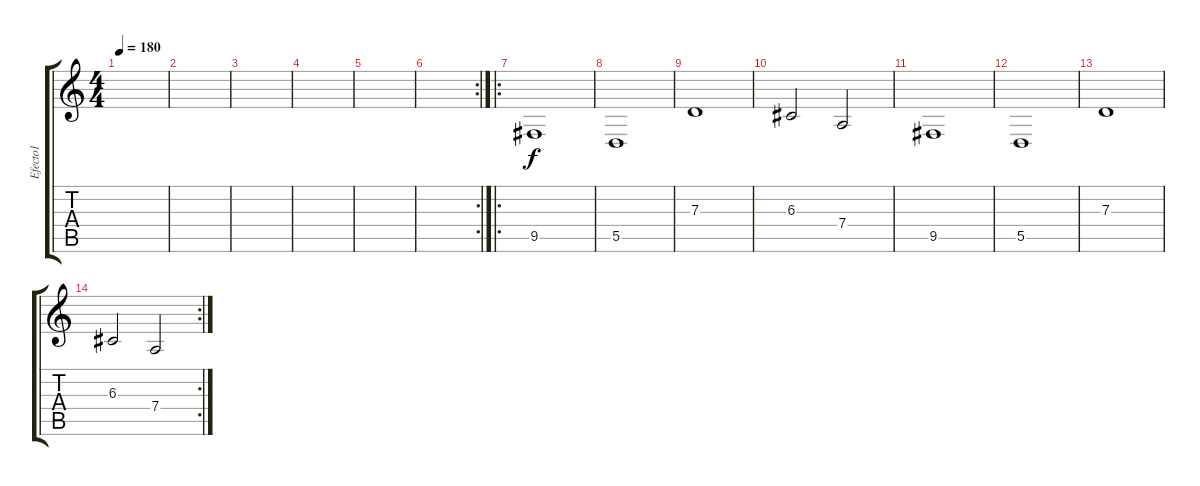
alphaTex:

\track ("Efecto1" "Efecto1") {instrument stringensemble1}
\staff {score tabs}
\tuning (E4 B3 G3 D3 A2 E2) {hide}
\ts (4 4)
\tempo 180
\clef g2
\ks c
|
|
|
|
|
\rc 2
|
\ro
9.5.1 |
5.5.1 |
7.3.1 |
6.3.2 7.4.2 |
9.5.1 |
5.5.1 |
7.3.1 |
\rc 2
6.3.2 7.4.2
